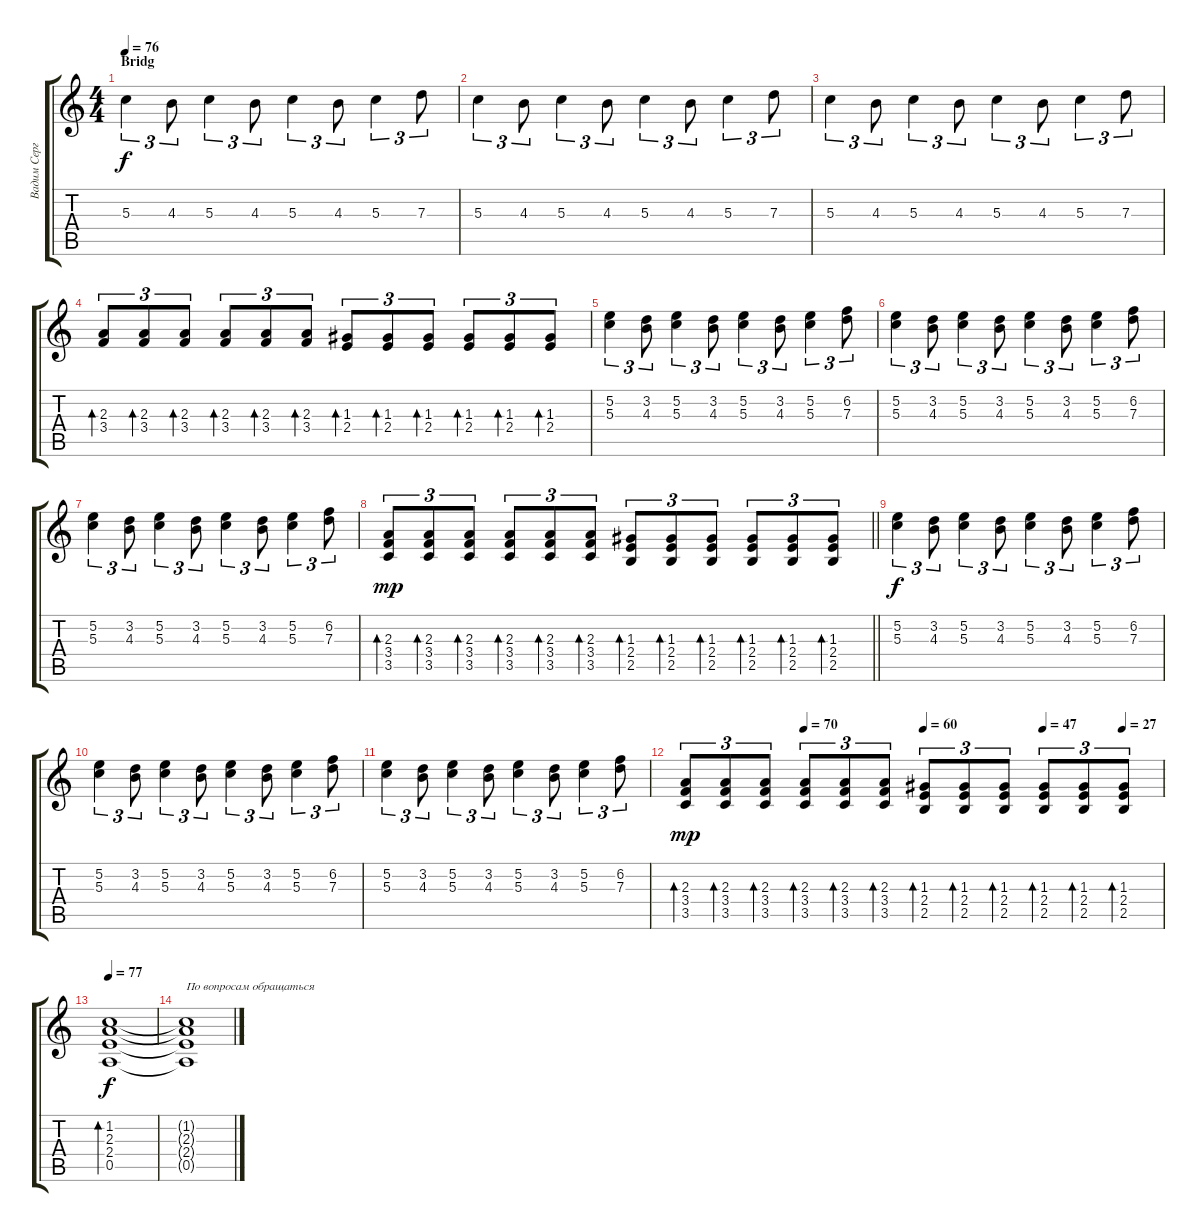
\track ("Вадим Сергеев" "Вадим Серг") {instrument electricguitarjazz}
\staff {score tabs}
\tuning (E4 B3 G3 D3 A2 E2) {hide}
\ts (4 4)
\section ("" "Bridg")
\tempo 76
\clef g2
\ks c
5.3.4{tu (3 2) dy f} 4.3.8{tu (3 2)} 5.3.4{tu (3 2)} 4.3.8{tu (3 2)} 5.3.4{tu (3 2)} 4.3.8{tu (3 2)} 5.3.4{tu (3 2)} 7.3.8{tu (3 2)} |
5.3.4{tu (3 2)} 4.3.8{tu (3 2)} 5.3.4{tu (3 2)} 4.3.8{tu (3 2)} 5.3.4{tu (3 2)} 4.3.8{tu (3 2)} 5.3.4{tu (3 2)} 7.3.8{tu (3 2)} |
5.3.4{tu (3 2)} 4.3.8{tu (3 2)} 5.3.4{tu (3 2)} 4.3.8{tu (3 2)} 5.3.4{tu (3 2)} 4.3.8{tu (3 2)} 5.3.4{tu (3 2)} 7.3.8{tu (3 2)} |
(2.3 3.4).8{tu (3 2) bd 60} (2.3 3.4).8{tu (3 2) bd 60} (2.3 3.4).8{tu (3 2) bd 60} (2.3 3.4).8{tu (3 2) bd 60} (2.3 3.4).8{tu (3 2) bd 60} (2.3 3.4).8{tu (3 2) bd 60} (1.3 2.4).8{tu (3 2) bd 60} (1.3 2.4).8{tu (3 2) bd 60} (1.3 2.4).8{tu (3 2) bd 60} (1.3 2.4).8{tu (3 2) bd 60} (1.3 2.4).8{tu (3 2) bd 60} (1.3 2.4).8{tu (3 2) bd 60} |
(5.2 5.3).4{tu (3 2)} (3.2 4.3).8{tu (3 2)} (5.2 5.3).4{tu (3 2)} (3.2 4.3).8{tu (3 2)} (5.2 5.3).4{tu (3 2)} (3.2 4.3).8{tu (3 2)} (5.2 5.3).4{tu (3 2)} (6.2 7.3).8{tu (3 2)} |
(5.2 5.3).4{tu (3 2)} (3.2 4.3).8{tu (3 2)} (5.2 5.3).4{tu (3 2)} (3.2 4.3).8{tu (3 2)} (5.2 5.3).4{tu (3 2)} (3.2 4.3).8{tu (3 2)} (5.2 5.3).4{tu (3 2)} (6.2 7.3).8{tu (3 2)} |
(5.2 5.3).4{tu (3 2)} (3.2 4.3).8{tu (3 2)} (5.2 5.3).4{tu (3 2)} (3.2 4.3).8{tu (3 2)} (5.2 5.3).4{tu (3 2)} (3.2 4.3).8{tu (3 2)} (5.2 5.3).4{tu (3 2)} (6.2 7.3).8{tu (3 2)} |
\barLineRight lightlight
(2.3 3.4 3.5).8{tu (3 2) bd 60 dy mp} (2.3 3.4 3.5).8{tu (3 2) bd 60} (2.3 3.4 3.5).8{tu (3 2) bd 60} (2.3 3.4 3.5).8{tu (3 2) bd 60} (2.3 3.4 3.5).8{tu (3 2) bd 60} (2.3 3.4 3.5).8{tu (3 2) bd 60} (1.3 2.4 2.5).8{tu (3 2) bd 60} (1.3 2.4 2.5).8{tu (3 2) bd 60} (1.3 2.4 2.5).8{tu (3 2) bd 60} (1.3 2.4 2.5).8{tu (3 2) bd 60} (1.3 2.4 2.5).8{tu (3 2) bd 60} (1.3 2.4 2.5).8{tu (3 2) bd 60} |
(5.2 5.3).4{tu (3 2) dy f} (3.2 4.3).8{tu (3 2)} (5.2 5.3).4{tu (3 2)} (3.2 4.3).8{tu (3 2)} (5.2 5.3).4{tu (3 2)} (3.2 4.3).8{tu (3 2)} (5.2 5.3).4{tu (3 2)} (6.2 7.3).8{tu (3 2)} |
(5.2 5.3).4{tu (3 2)} (3.2 4.3).8{tu (3 2)} (5.2 5.3).4{tu (3 2)} (3.2 4.3).8{tu (3 2)} (5.2 5.3).4{tu (3 2)} (3.2 4.3).8{tu (3 2)} (5.2 5.3).4{tu (3 2)} (6.2 7.3).8{tu (3 2)} |
(5.2 5.3).4{tu (3 2)} (3.2 4.3).8{tu (3 2)} (5.2 5.3).4{tu (3 2)} (3.2 4.3).8{tu (3 2)} (5.2 5.3).4{tu (3 2)} (3.2 4.3).8{tu (3 2)} (5.2 5.3).4{tu (3 2)} (6.2 7.3).8{tu (3 2)} |
\tempo (70 0.25)
\tempo (60 0.5)
\tempo (47 0.75)
\tempo (27 0.9166666666666666)
(2.3 3.4 3.5).8{tu (3 2) bd 60 dy mp} (2.3 3.4 3.5).8{tu (3 2) bd 60} (2.3 3.4 3.5).8{tu (3 2) bd 60} (2.3 3.4 3.5).8{tu (3 2) bd 60} (2.3 3.4 3.5).8{tu (3 2) bd 60} (2.3 3.4 3.5).8{tu (3 2) bd 60} (1.3 2.4 2.5).8{tu (3 2) bd 60} (1.3 2.4 2.5).8{tu (3 2) bd 60} (1.3 2.4 2.5).8{tu (3 2) bd 60} (1.3 2.4 2.5).8{tu (3 2) bd 60} (1.3 2.4 2.5).8{tu (3 2) bd 60} (1.3 2.4 2.5).8{tu (3 2) bd 60} |
\tempo 77
(1.2 2.3 2.4 0.5).1{bd 480 dy f} |
(1.2{t} 2.3{t} 2.4{t} 0.5{t}).1{txt "По вопросам обращаться"}
